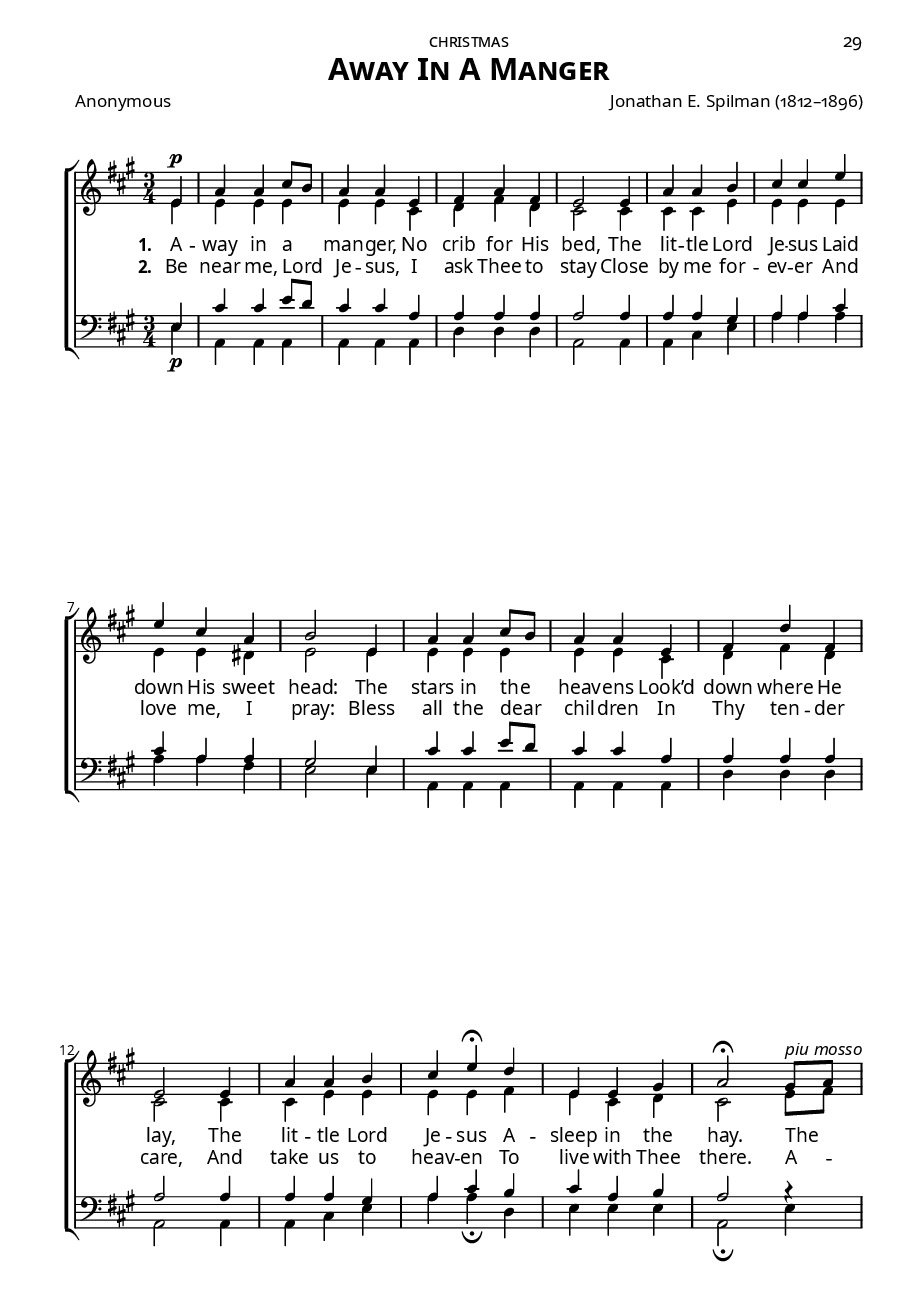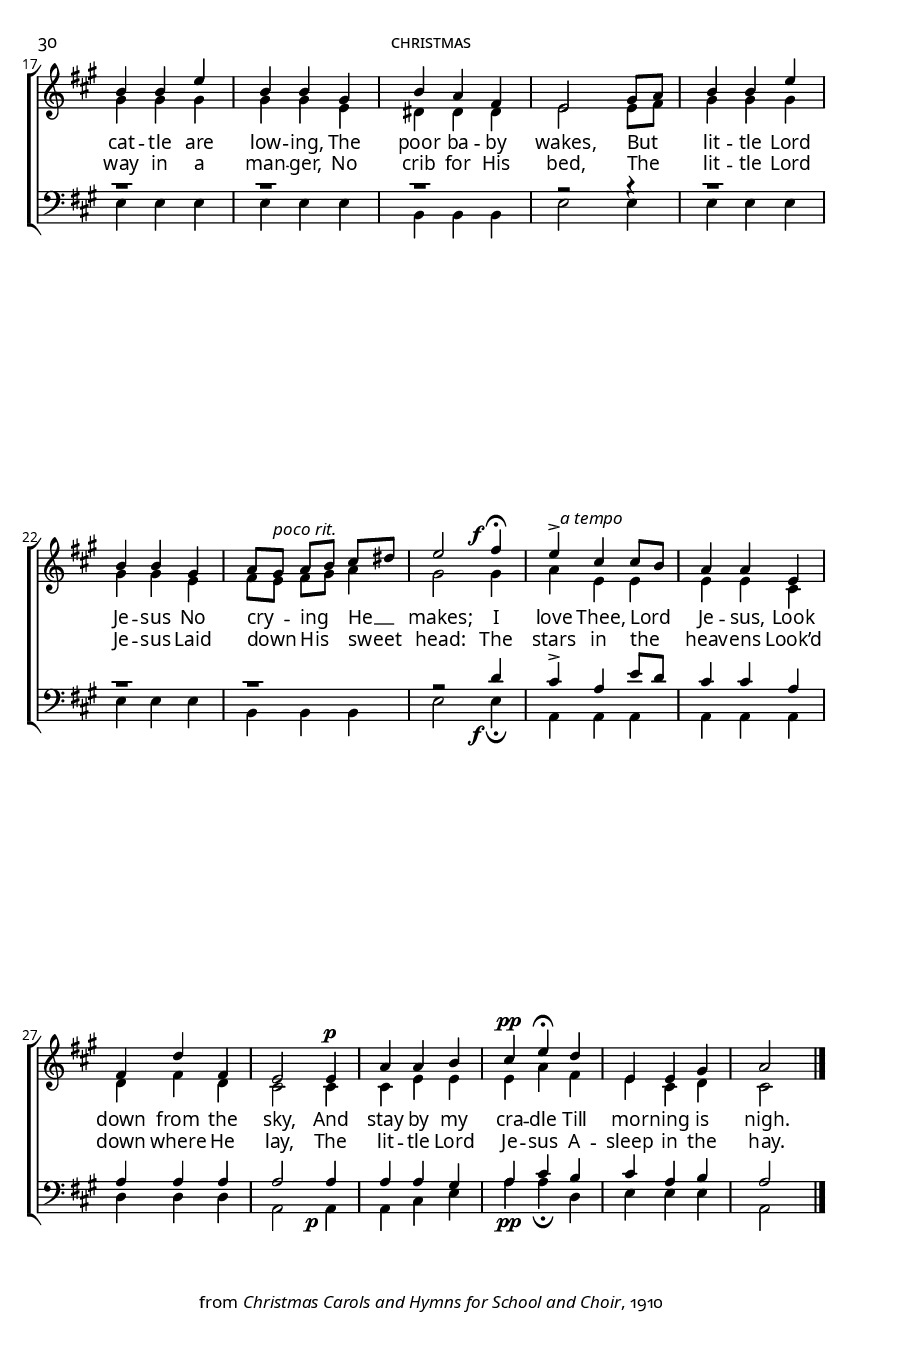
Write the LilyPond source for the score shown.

\version "2.14.2"
\include "util.ly"
\header {
  title = \markup{\override #'(font-name . "Garamond Premier Pro Semibold"){ \abs-fontsize #15 \smallCapsOldStyle"Away In A Manger"}}
  poet = \markup\oldStyleNum"Anonymous"
  composer = \markup\oldStyleNum"Jonathan E. Spilman (1812–1896)"
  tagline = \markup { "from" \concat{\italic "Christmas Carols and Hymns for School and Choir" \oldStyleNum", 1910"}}
}
\paper {
  paper-height = 9\in
  paper-width = 6\in
  indent = 0\in
  %system-system-spacing = #'((basic-distance . 10) (padding . 0))
  system-system-spacing =
    #'((basic-distance . 0)
       (minimum-distance . 0)
       (padding . -5)
       (stretchability . 100))
  ragged-last-bottom = ##f
  ragged-bottom = ##f
  two-sided = ##t
  inner-margin = 0.5\in
  outer-margin = 0.25\in
  top-margin = 0.25\in
  bottom-margin = 0.25\in
  first-page-number = #029
  print-first-page-number = ##t
  headerLine = \markup{\override #'(font-name . "Garamond Premier Pro") \smallCapsOldStyle"christmas"}
  oddHeaderMarkup = \markup\fill-line{
     \override #'(font-name . "Garamond Premier Pro")\abs-fontsize #8.5
     \combine 
        \fill-line{"" \on-the-fly #print-page-number-check-first
        \oldStylePageNum""
        }
        \fill-line{\headerLine}
  }
  evenHeaderMarkup = \markup {
     \override #'(font-name . "Garamond Premier Pro")\abs-fontsize #8.5
     \combine
        \on-the-fly #print-page-number-check-first
        \oldStylePageNum""
        \fill-line{\headerLine}
  }
}
#(set-global-staff-size 15) \paper{ #(define fonts (make-pango-font-tree "GoudyOlSt BT" "Garamond Premier Pro" "Garamond Premier Pro" (/ 15 20))) }
global = {
  \key a \major
  \time 3/4
  \autoBeamOff
  \override DynamicLineSpanner #'staff-padding = #0.0
  \override DynamicLineSpanner #'Y-extent = #'(-1 . 1)
}

sopMusic = \relative c' {
  \partial 4 e4^\p |
  a4 a cis8[ b] |
  a4 a e |
  fis a fis |
  e2 e4 |
  a a b |
  
  cis cis e |
  e cis a |
  b2 e,4 |
  a a cis8[ b] |
  a4 a e |
  fis d' fis, |
  
  e2 e4 |
  a a b |
  cis e\fermata d |
  e, e gis |
  a2\fermata gis8[^\markup\italic"piu mosso" a] |
  b4 b e |
  b b gis |
  
  b a fis |
  e2 gis8[ a] |
  b4 b e |
  b b gis |
  a8[ gis]^\markup\italic"poco rit." a[ b] cis[ dis] |
  << e2 {s4. s8^\f} >> fis4\fermata |
  << e4-> {s16 s8.^\markup\italic"a tempo"}>> cis4 cis8[ b] |
  
  a4 a e |
  fis d' fis, |
  e2 e4^\p |
  a a b |
  cis^\pp e\fermata d |
  e, e gis |
  \partial 2 a2 \bar "|."
}
sopWords = \lyricmode {
  
}

altoMusic = \relative c' {
  e4 |
  e e e |
  e e cis |
  d fis d |
  cis2 cis4 |
  cis cis e |
  
  e e e |
  e e dis |
  e2 e4 |
  e e e |
  e e cis |
  d fis d |
  
  cis2 cis4 |
  cis e e |
  e e fis |
  e cis d |
  cis2 e8[ fis] |
  gis4 gis gis |
  gis gis e |
  
  dis dis dis |
  e2 e8[ fis] |
  gis4 gis gis |
  gis gis e |
  fis8[ e] fis[ gis] a4 |
  gis2 gis4 |
  a e e |
  
  e e cis |
  d fis d |
  cis2 cis4 |
  cis e e |
  e a fis |
  e cis d |
  cis2 \bar "|."
}
altoWords = \lyricmode {
  \dropLyricsVII
  \set stanza = #"1. "
  A -- way in a man -- ger,
  No crib for His bed,
  The lit -- tle Lord Je -- sus
  Laid down His sweet head:
  The stars in the heav -- ens
  Look’d down where He lay,
  The lit -- tle Lord Je -- sus
  A -- sleep in the hay.
  
  The cat -- tle are low -- ing,
  The poor ba -- by wakes,
  But lit -- tle Lord Je -- sus
  No cry -- ing He __ makes;
  I love Thee, Lord Je -- sus,
  Look down from the sky,
  And stay by my cra -- dle
  Till mor -- ning is nigh.
}
altoWordsII = \lyricmode {
  \dropLyricsVII
  \set stanza = #"2. "
  Be near me, Lord Je -- sus,
  I ask Thee to stay
  Close by me for -- ev -- er
  And love me, I pray:
  Bless all the dear chil -- dren
  In Thy ten -- der care,
  And take us to heav -- en
  To live with Thee there.
  
  A -- way in a man -- ger,
  No crib for His bed,
  The lit -- tle Lord Je -- sus
  Laid down His sweet head:
  The stars in the heav -- ens
  Look’d down where He lay,
  The lit -- tle Lord Je -- sus
  A -- sleep in the hay.
}
altoWordsIII = \lyricmode {
}
altoWordsIV = \lyricmode {
}

tenorMusic = \relative c {
  e4_\p |
  cis' cis e8[ d] |
  cis4 cis a |
  a a a |
  a2 a4 |
  a a gis |
  
  a a cis |
  cis a a |
  gis2 e4 |
  cis' cis e8[ d] |
  cis4 cis a |
  a a a |
  
  a2 a4 |
  a a gis |
  a cis b |
  cis a b |
  a2 b4\rest |
  a1*3/4\rest |
  a1*3/4\rest |
  
  a1*3/4\rest |
  a2\rest b4\rest |
  a1*3/4\rest |
  a1*3/4\rest |
  a1*3/4\rest |
  << a2\rest {s4. s8_\f} >> d4 |
  cis-> a e'8[ d] |
  
  cis4 cis a |
  a a a |
  << a2 {s4. s8_\p} >> a4 |
  a a gis |
  a_\pp cis b |
  cis a b |
  a2 \bar "|."
}
tenorWords = \lyricmode {

}

bassMusic = \relative c {
  e4 |
  a, a a |
  a a a |
  d d d |
  a2 a4 |
  a cis e |
  
  a a a |
  a a fis |
  e2 e4 |
  a, a a |
  a a a |
  d d d |
  
  a2 a4 |
  a cis e |
  a a\fermata d, |
  e e e |
  a,2\fermata e'4 |
  e e e |
  e e e |
  
  b b b |
  e2 e4 |
  e e e |
  e e e |
  b b b |
  e2 e4\fermata |
  a,4 a a |
  
  a a a |
  d d d |
  a2 a4 |
  a cis e |
  a a\fermata d, |
  e e e |
  a,2 \bar "|."
}
bassWords = \lyricmode {

}

\score {
  <<
   \new ChoirStaff <<
%    \new Lyrics = sopranos \with { \override VerticalAxisGroup #'nonstaff-relatedstaff-spacing = #'((basic-distance . 1)) }
    \new Staff = women <<
      \new Voice = "sopranos" { \voiceOne << \global \sopMusic >> }
      \new Voice = "altos" { \voiceTwo << \global \altoMusic >> }
    >>
    \new Lyrics \with { alignAboveContext = #"women" } \lyricsto "sopranos" \sopWords
    \new Lyrics = "altosIV"  \with { alignBelowContext = #"women" } \lyricsto "sopranos" \altoWordsIV
    \new Lyrics = "altosIII"  \with { alignBelowContext = #"women" } \lyricsto "sopranos" \altoWordsIII
    \new Lyrics = "altosII"  \with { alignBelowContext = #"women" } \lyricsto "sopranos" \altoWordsII
    \new Lyrics = "altos"  \with { alignBelowContext = #"women" \override VerticalAxisGroup #'nonstaff-relatedstaff-spacing = #'((basic-distance . 1)) } \lyricsto "sopranos" \altoWords
   \new Staff = men <<
      \clef bass
      \new Voice = "tenors" { \voiceOne << \global \tenorMusic >> }
      \new Voice = "basses" { \voiceTwo << \global \bassMusic >> }
    >>
    \new Lyrics \with { alignAboveContext = #"men" \override VerticalAxisGroup #'nonstaff-relatedstaff-spacing = #'((basic-distance . 1)) } \lyricsto "tenors" \tenorWords
    \new Lyrics \with { alignBelowContext = #"men" \override VerticalAxisGroup #'nonstaff-relatedstaff-spacing = #'((basic-distance . 1)) } \lyricsto "basses" \bassWords
  >>
%    \new PianoStaff << \new Staff { \new Voice { \pianoRH } } \new Staff { \clef "bass" \pianoLH } >>
  >>
  \layout {
    \context {
      \Score
      \override SpacingSpanner #'base-shortest-duration = #(ly:make-moment 1 2)
      \override SpacingSpanner #'common-shortest-duration = #(ly:make-moment 1 2)
    }
    \context {
      % Remove all empty staves
      % \Staff \RemoveEmptyStaves \override VerticalAxisGroup #'remove-first = ##t
    }
    \context {
      \Lyrics
      \override LyricText #'X-offset = #center-on-word
    }
  }
  \midi {
    \tempo 4 = 100
    \set Staff.midiInstrument = "flute"
  
    \context {
      \Voice
      \remove "Dynamic_performer"
    }
  }
}
